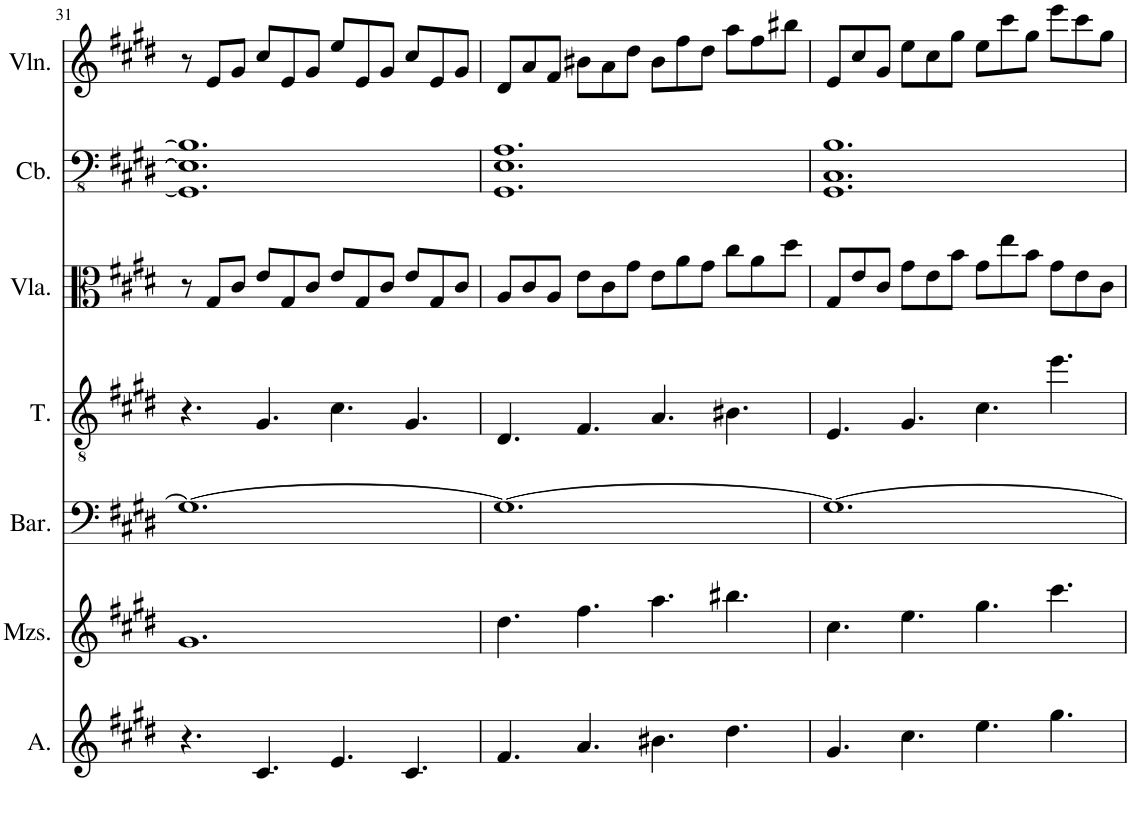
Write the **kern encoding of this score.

**kern	**kern	**kern	**kern	**kern	**kern	**kern
*part7	*part6	*part5	*part4	*part3	*part2	*part1
*staff7	*staff6	*staff5	*staff4	*staff3	*staff2	*staff1
*I"Alto	*I"Mezzo-soprano	*I"Baritone	*I"Tenor	*I"Viola	*I"Contrabass	*I"Violin
*I'A.	*I'Mzs.	*I'Bar.	*I'T.	*I'Vla.	*I'Cb.	*I'Vln.
!!LO:PB:g=z
*clefG2	*clefG2	*clefF4	*clefGv2	*clefC3	*clefFv4	*clefG2
*	*	*	*	*	*Trd7c12	*
*k[f#c#g#d#]	*k[f#c#g#d#]	*k[f#c#g#d#]	*k[f#c#g#d#]	*k[f#c#g#d#]	*k[f#c#g#d#]	*k[f#c#g#d#]
*M12/8	*M12/8	*M12/8	*M12/8	*M12/8	*M12/8	*M12/8
=31	=31	=31	=31	=31	=31	=31
4.r	1.g#	1.G#_	4.r	8r	1.GGG#] 1.EE] 1.BB]	8r
.	.	.	.	8G#/L	.	8e/L
.	.	.	.	8c#/J	.	8g#/J
4.c#/	.	.	4.G#/	8e/L	.	8cc#/L
.	.	.	.	8G#/	.	8e/
.	.	.	.	8c#/J	.	8g#/J
4.e/	.	.	4.c#\	8e/L	.	8ee/L
.	.	.	.	8G#/	.	8e/
.	.	.	.	8c#/J	.	8g#/J
4.c#/	.	.	4.G#/	8e/L	.	8cc#/L
.	.	.	.	8G#/	.	8e/
.	.	.	.	8c#/J	.	8g#/J
=32	=32	=32	=32	=32	=32	=32
4.f#/	4.dd#\	1.G#_	4.D#/	8A/L	1.GGG# 1.EE 1.AA	8d#/L
.	.	.	.	8c#/	.	8a/
.	.	.	.	8A/J	.	8f#/J
4.a/	4.ff#\	.	4.F#/	8e\L	.	8b#X\L
.	.	.	.	8c#\	.	8a\
.	.	.	.	8g#\J	.	8dd#\J
4.b#X\	4.aa\	.	4.A/	8e\L	.	8b#\L
.	.	.	.	8a\	.	8ff#\
.	.	.	.	8g#\J	.	8dd#\J
4.dd#\	4.bb#X\	.	4.B#X\	8cc#\L	.	8aa\L
.	.	.	.	8a\	.	8ff#\
.	.	.	.	8dd#\J	.	8bb#X\J
=33	=33	=33	=33	=33	=33	=33
4.g#/	4.cc#\	1.G#_	4.E/	8G#/L	1.GGG# 1.CC# 1.BB	8e/L
.	.	.	.	8e/	.	8cc#/
.	.	.	.	8c#/J	.	8g#/J
4.cc#\	4.ee\	.	4.G#/	8g#\L	.	8ee\L
.	.	.	.	8e\	.	8cc#\
.	.	.	.	8b\J	.	8gg#\J
4.ee\	4.gg#\	.	4.c#\	8g#\L	.	8ee\L
.	.	.	.	8ee\	.	8ccc#\
.	.	.	.	8b\J	.	8gg#\J
4.gg#\	4.ccc#\	.	4.ee\	8g#\L	.	8eee\L
.	.	.	.	8e\	.	8ccc#\
.	.	.	.	8c#\J	.	8gg#\J
=	=	=	=	=	=	=
*-	*-	*-	*-	*-	*-	*-
